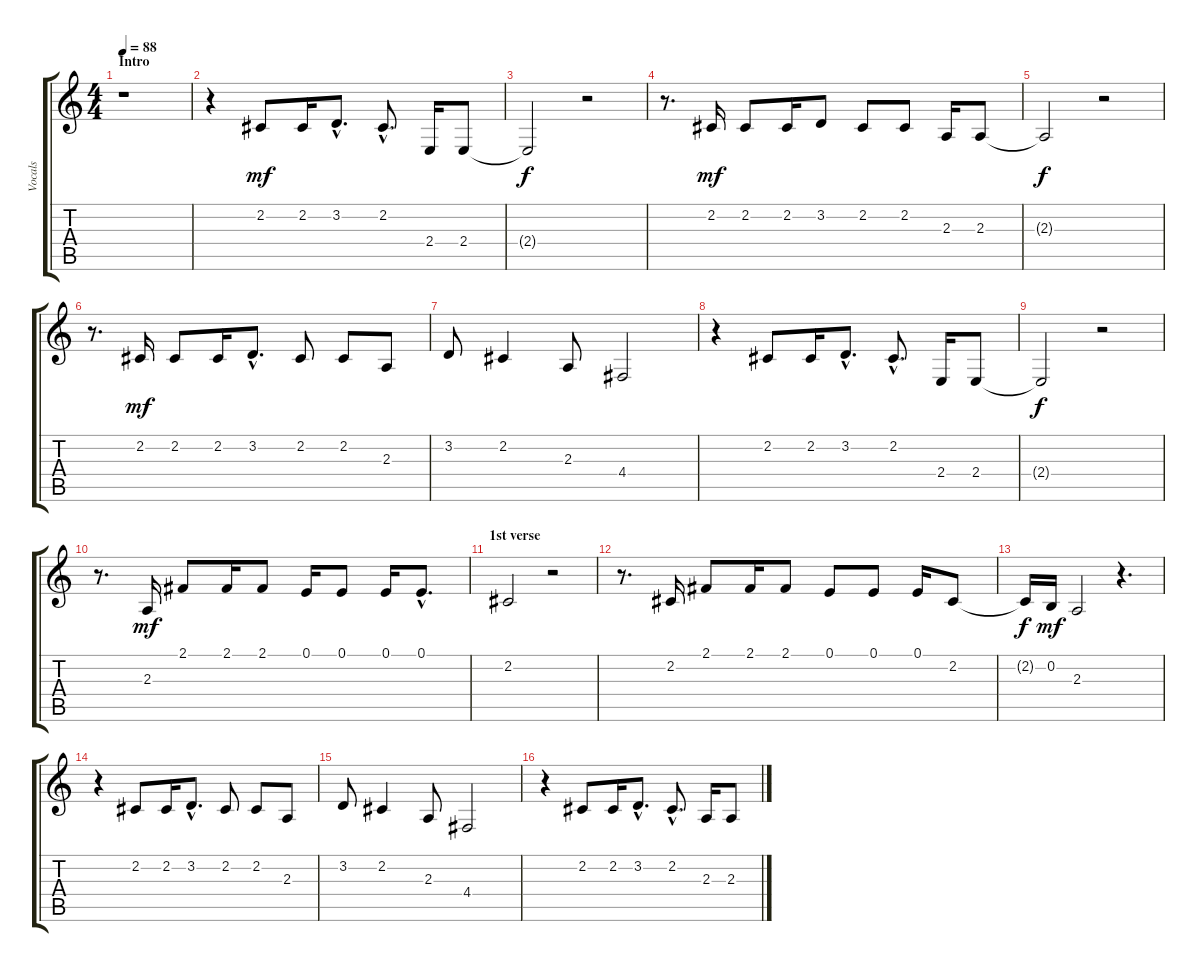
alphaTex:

\track ("Vocals" "Vocals") {instrument clarinet}
\staff {score tabs}
\tuning (E4 B3 G3 D3 A2 E2) {hide}
\ts (4 4)
\section ("" "Intro")
\tempo 88
\clef g2
\ks c
r.1{dy mf instrument clarinet} |
r.4 2.2.8 2.2.16 3.2{hac}.8{d} 2.2{hac}.8{d} 2.4.16 2.4.8 |
2.4{t}.2{dy f} r.2 |
r.8{d} 2.2.16{dy mf} 2.2.8 2.2.16 3.2.8 2.2.8 2.2.8 2.3.16 2.3.8 |
2.3{t}.2{dy f} r.2 |
r.8{d} 2.2.16{dy mf} 2.2.8 2.2.16 3.2{hac}.8{d} 2.2.8 2.2.8 2.3.8 |
3.2.8 2.2.4 2.3.8 4.4.2 |
r.4 2.2.8 2.2.16 3.2{hac}.8{d} 2.2{hac}.8{d} 2.4.16 2.4.8 |
2.4{t}.2{dy f} r.2 |
r.8{d} 2.3.16{dy mf} 2.1.8 2.1.16 2.1.8 0.1.16 0.1.8 0.1.16 0.1{hac}.8{d} |
\section ("" "1st verse")
2.2.2 r.2 |
r.8{d} 2.2.16 2.1.8 2.1.16 2.1.8 0.1.8 0.1.8 0.1.16 2.2.8 |
2.2{t}.16{dy f} 0.2.16{dy mf} 2.3.2 r.4{d} |
r.4 2.2.8 2.2.16 3.2{hac}.8{d} 2.2.8 2.2.8 2.3.8 |
3.2.8 2.2.4 2.3.8 4.4.2 |
r.4 2.2.8 2.2.16 3.2{hac}.8{d} 2.2{hac}.8{d} 2.3.16 2.3.8
